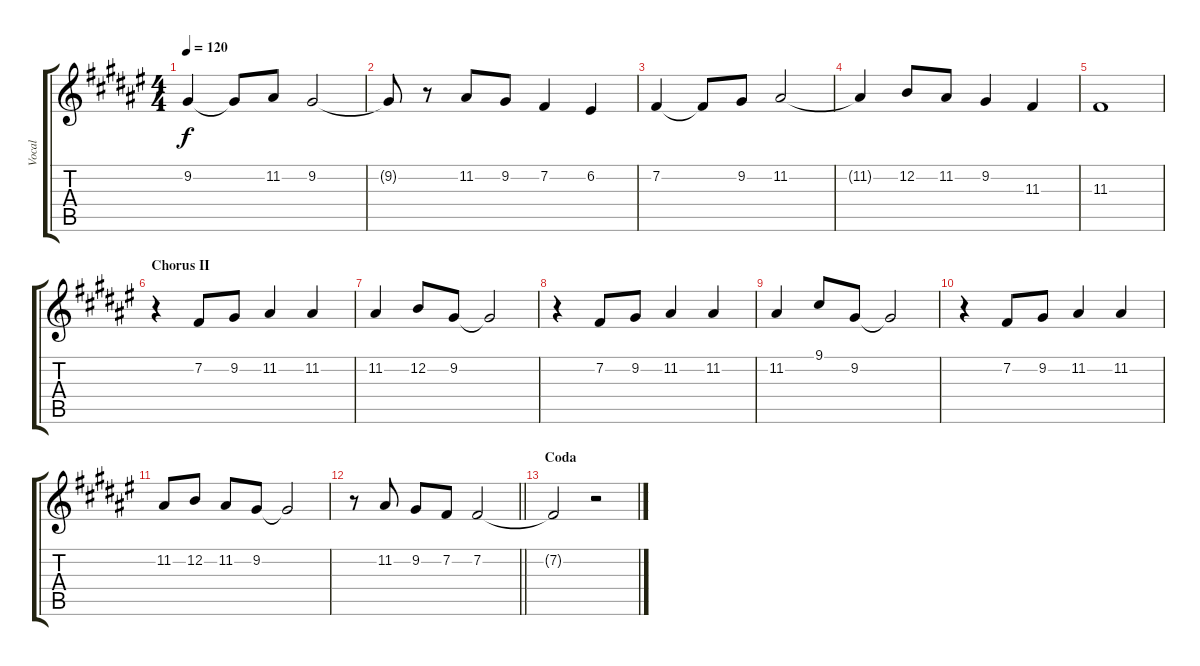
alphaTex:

\track ("Vocal" "Vocal") {instrument violin}
\staff {score tabs}
\tuning (E4 B3 G3 D3 A2 E2) {hide}
\ts (4 4)
\tempo 120
\clef g2
\ks f#
9.2.4{dy f} 9.2{t}.8 11.2.8 9.2.2 |
9.2{t}.8 r.8 11.2.8 9.2.8 7.2.4 6.2.4 |
7.2.4 7.2{t}.8 9.2.8 11.2.2 |
11.2{t}.4 12.2.8 11.2.8 9.2.4 11.3.4 |
11.3.1 |
\section ("" "Chorus II")
r.4 7.2.8 9.2.8 11.2.4 11.2.4 |
11.2.4 12.2.8 9.2.8 9.2{t}.2 |
r.4 7.2.8 9.2.8 11.2.4 11.2.4 |
11.2.4 9.1.8 9.2.8 9.2{t}.2 |
r.4 7.2.8 9.2.8 11.2.4 11.2.4 |
11.2.8 12.2.8 11.2.8 9.2.8 9.2{t}.2 |
\barLineRight lightlight
r.8 11.2.8 9.2.8 7.2.8 7.2.2 |
\section ("" "Coda")
7.2{t}.2 r.2
